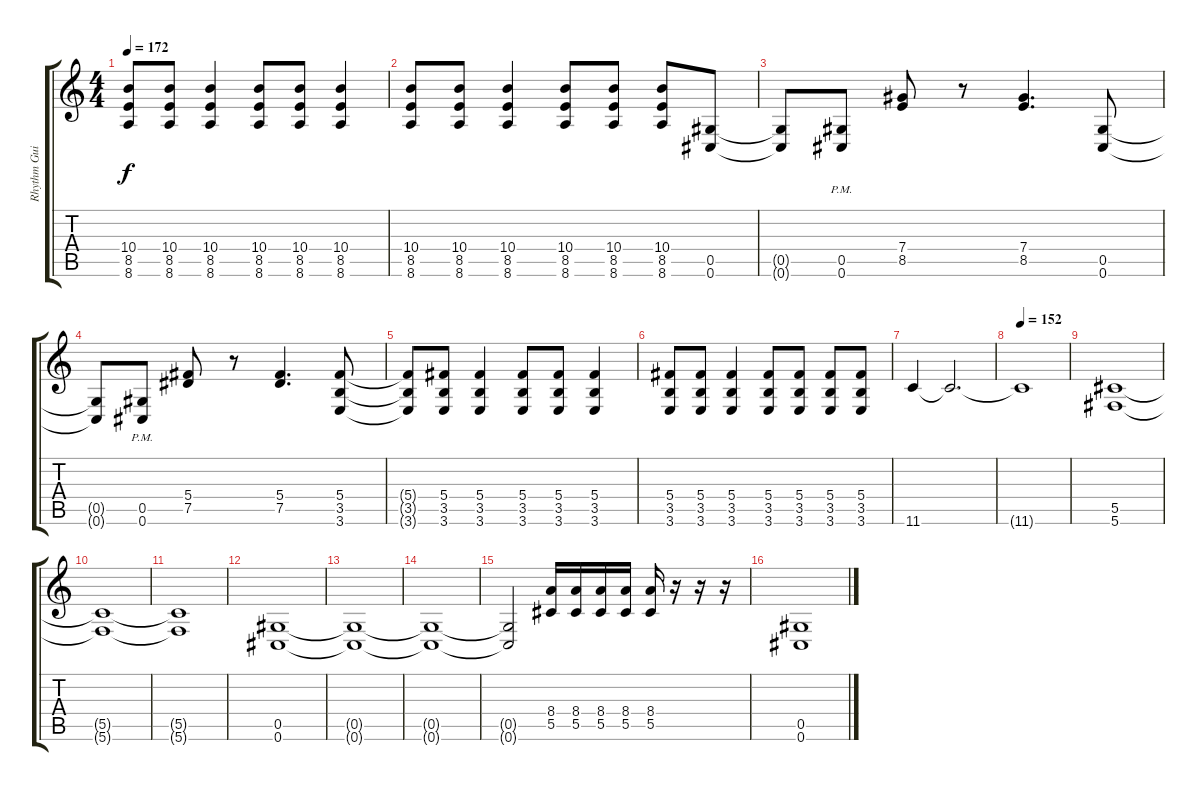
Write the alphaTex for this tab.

\track ("Rhythm Guitar" "Rhythm Gui") {instrument distortionguitar}
\staff {score tabs}
\tuning (Eb4 Bb3 Gb3 Db3 Ab2 Db2) {hide}
\ts (4 4)
\tempo 172
\clef g2
\ks c
(10.4{t} 8.5{t} 8.6{t}).8{dy f} (10.4 8.5 8.6).8 (10.4 8.5 8.6).4 (10.4 8.5 8.6).8 (10.4 8.5 8.6).8 (10.4 8.5 8.6).4 |
(10.4 8.5 8.6).8 (10.4 8.5 8.6).8 (10.4 8.5 8.6).4 (10.4 8.5 8.6).8 (10.4 8.5 8.6).8 (10.4 8.5 8.6).8 (0.5 0.6).8 |
(0.5{t} 0.6{t}).8 (0.5{pm} 0.6{pm}).8 (7.4 8.5).8 r.8 (7.4 8.5).4{d} (0.5 0.6).8 |
(0.5{t} 0.6{t}).8 (0.5{pm} 0.6{pm}).8 (5.4 7.5).8 r.8 (5.4 7.5).4{d} (5.4 3.5 3.6).8 |
(5.4{t} 3.5{t} 3.6{t}).8 (5.4 3.5 3.6).8 (5.4 3.5 3.6).4 (5.4 3.5 3.6).8 (5.4 3.5 3.6).8 (5.4 3.5 3.6).4 |
(5.4 3.5 3.6).8 (5.4 3.5 3.6).8 (5.4 3.5 3.6).4 (5.4 3.5 3.6).8 (5.4 3.5 3.6).8 (5.4 3.5 3.6).8 (5.4 3.5 3.6).8 |
11.6.4 11.6{t}.2{d} |
\tempo 152
11.6{t}.1 |
(5.5 5.6).1 |
(5.5{t} 5.6{t}).1 |
(5.5{t} 5.6{t}).1 |
(0.5 0.6).1 |
(0.5{t} 0.6{t}).1 |
(0.5{t} 0.6{t}).1 |
(0.5{t} 0.6{t}).2 (8.4 5.5).16 (8.4 5.5).16 (8.4 5.5).16 (8.4 5.5).16 (8.4 5.5).16 r.16 r.16 r.16 |
(0.5 0.6).1
